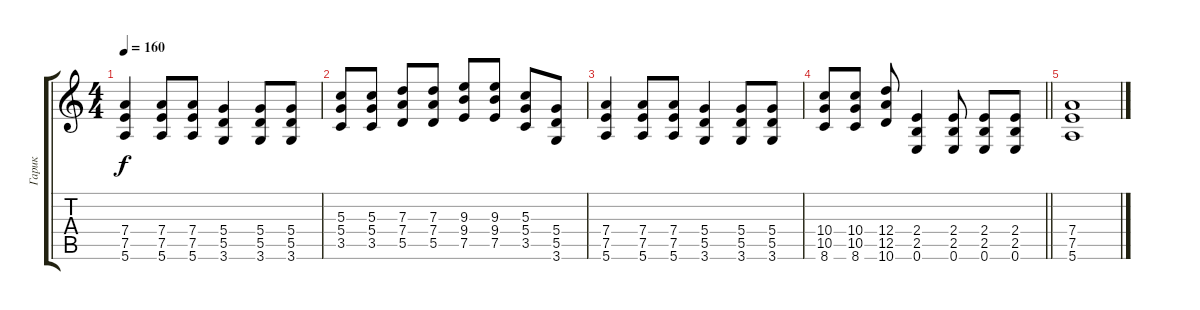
\track ("Гарик" "Гарик") {instrument distortionguitar}
\staff {score tabs}
\tuning (E4 B3 G3 D3 A2 E2) {hide}
\ts (4 4)
\tempo 160
\clef g2
\ks c
(7.4 7.5 5.6).4{dy f} (7.4 7.5 5.6).8 (7.4 7.5 5.6).8 (5.4 5.5 3.6).4 (5.4 5.5 3.6).8 (5.4 5.5 3.6).8 |
(5.3 5.4 3.5).8 (5.3 5.4 3.5).8 (7.3 7.4 5.5).8 (7.3 7.4 5.5).8 (9.3 9.4 7.5).8 (9.3 9.4 7.5).8 (5.3 5.4 3.5).8 (5.4 5.5 3.6).8 |
(7.4 7.5 5.6).4 (7.4 7.5 5.6).8 (7.4 7.5 5.6).8 (5.4 5.5 3.6).4 (5.4 5.5 3.6).8 (5.4 5.5 3.6).8 |
\barLineRight lightlight
(10.4 10.5 8.6).8 (10.4 10.5 8.6).8 (12.4 12.5 10.6).8 (2.4 2.5 0.6).4 (2.4 2.5 0.6).8 (2.4 2.5 0.6).8 (2.4 2.5 0.6).8 |
(7.4 7.5 5.6).1
